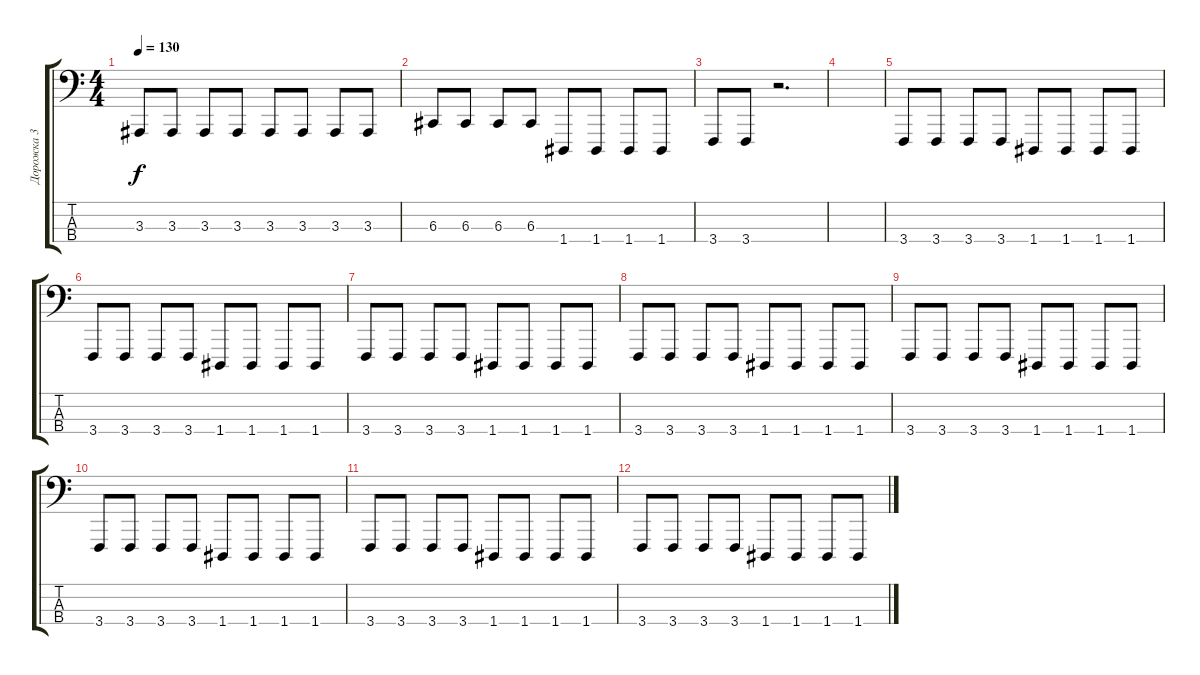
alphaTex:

\track ("Дорожка 3" "Дорожка 3") {instrument synthbrass2}
\staff {score tabs}
\tuning (F2 C2 G1 D1) {hide}
\ts (4 4)
\tempo 130
\clef f4
\ks c
3.3.8{dy f} 3.3.8 3.3.8 3.3.8 3.3.8 3.3.8 3.3.8 3.3.8 |
6.3.8 6.3.8 6.3.8 6.3.8 1.4.8 1.4.8 1.4.8 1.4.8 |
3.4.8 3.4.8 r.2{d} |
|
3.4.8 3.4.8 3.4.8 3.4.8 1.4.8 1.4.8 1.4.8 1.4.8 |
3.4.8 3.4.8 3.4.8 3.4.8 1.4.8 1.4.8 1.4.8 1.4.8 |
3.4.8 3.4.8 3.4.8 3.4.8 1.4.8 1.4.8 1.4.8 1.4.8 |
3.4.8 3.4.8 3.4.8 3.4.8 1.4.8 1.4.8 1.4.8 1.4.8 |
3.4.8 3.4.8 3.4.8 3.4.8 1.4.8 1.4.8 1.4.8 1.4.8 |
3.4.8 3.4.8 3.4.8 3.4.8 1.4.8 1.4.8 1.4.8 1.4.8 |
3.4.8 3.4.8 3.4.8 3.4.8 1.4.8 1.4.8 1.4.8 1.4.8 |
3.4.8 3.4.8 3.4.8 3.4.8 1.4.8 1.4.8 1.4.8 1.4.8
